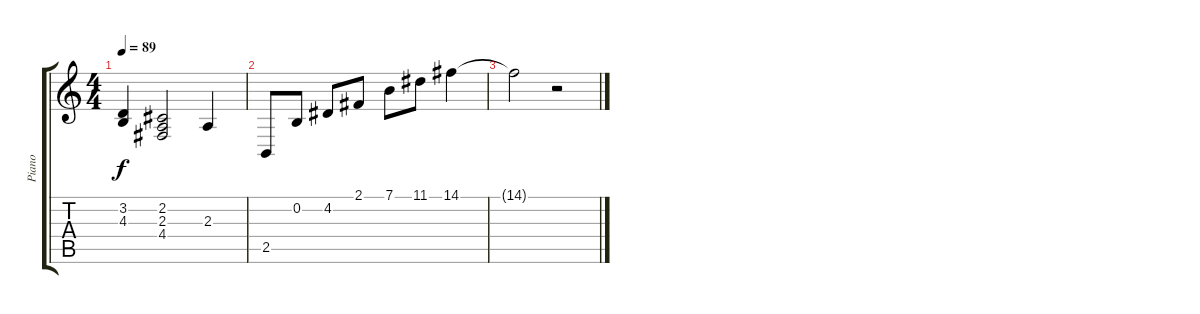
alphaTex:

\track ("Piano" "Piano") {instrument acousticgrandpiano}
\staff {score tabs}
\tuning (E4 B3 G3 D3 A2 E2) {hide}
\ts (4 4)
\tempo 89
\clef g2
\ks c
(3.2 4.3).4{dy f} (2.2 2.3 4.4).2 2.3.4 |
2.5.8 0.2.8 4.2.8 2.1.8 7.1.8 11.1.8 14.1.4 |
14.1{t}.2 r.2
